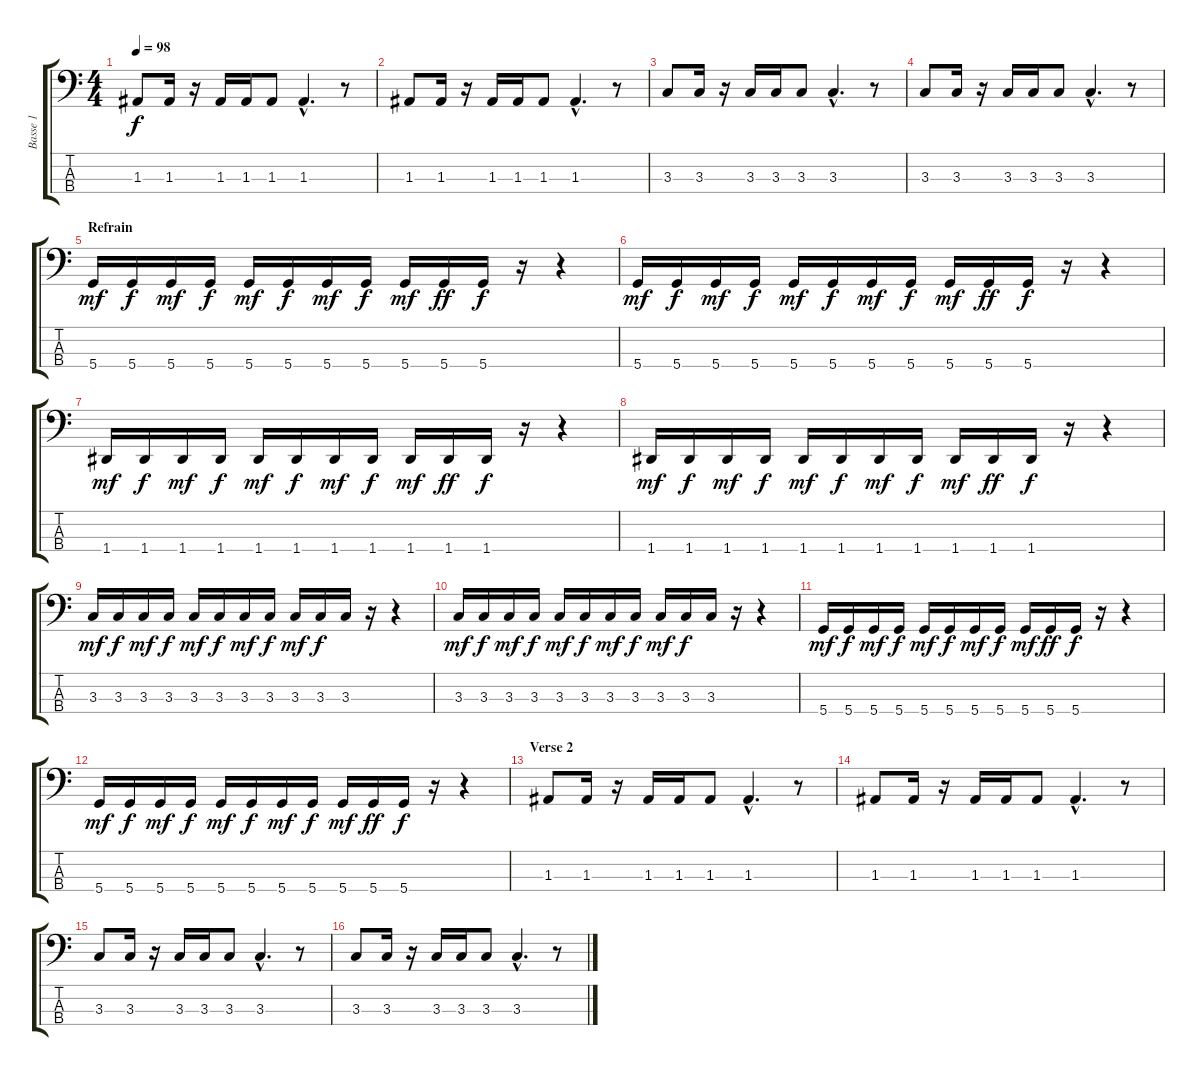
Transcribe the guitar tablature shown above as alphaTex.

\track ("Basse 1" "Basse 1") {instrument electricbassfinger}
\staff {score tabs}
\tuning (G2 D2 A1 D1) {hide}
\ts (4 4)
\tempo 98
\clef f4
\ks c
1.3.8{dy f} 1.3.16 r.16 1.3.16 1.3.16 1.3.8 1.3{hac}.4{d} r.8 |
1.3.8 1.3.16 r.16 1.3.16 1.3.16 1.3.8 1.3{hac}.4{d} r.8 |
3.3.8 3.3.16 r.16 3.3.16 3.3.16 3.3.8 3.3{hac}.4{d} r.8 |
3.3.8 3.3.16 r.16 3.3.16 3.3.16 3.3.8 3.3{hac}.4{d} r.8 |
\section ("" "Refrain")
5.4.16{dy mf} 5.4.16{dy f} 5.4.16{dy mf} 5.4.16{dy f} 5.4.16{dy mf} 5.4.16{dy f} 5.4.16{dy mf} 5.4.16{dy f} 5.4.16{dy mf} 5.4.16{dy ff} 5.4.16{dy f} r.16 r.4 |
5.4.16{dy mf} 5.4.16{dy f} 5.4.16{dy mf} 5.4.16{dy f} 5.4.16{dy mf} 5.4.16{dy f} 5.4.16{dy mf} 5.4.16{dy f} 5.4.16{dy mf} 5.4.16{dy ff} 5.4.16{dy f} r.16 r.4 |
1.4.16{dy mf} 1.4.16{dy f} 1.4.16{dy mf} 1.4.16{dy f} 1.4.16{dy mf} 1.4.16{dy f} 1.4.16{dy mf} 1.4.16{dy f} 1.4.16{dy mf} 1.4.16{dy ff} 1.4.16{dy f} r.16 r.4 |
1.4.16{dy mf} 1.4.16{dy f} 1.4.16{dy mf} 1.4.16{dy f} 1.4.16{dy mf} 1.4.16{dy f} 1.4.16{dy mf} 1.4.16{dy f} 1.4.16{dy mf} 1.4.16{dy ff} 1.4.16{dy f} r.16 r.4 |
3.3.16{dy mf} 3.3.16{dy f} 3.3.16{dy mf} 3.3.16{dy f} 3.3.16{dy mf} 3.3.16{dy f} 3.3.16{dy mf} 3.3.16{dy f} 3.3.16{dy mf} 3.3.16{dy f} 3.3.16 r.16 r.4 |
3.3.16{dy mf} 3.3.16{dy f} 3.3.16{dy mf} 3.3.16{dy f} 3.3.16{dy mf} 3.3.16{dy f} 3.3.16{dy mf} 3.3.16{dy f} 3.3.16{dy mf} 3.3.16{dy f} 3.3.16 r.16 r.4 |
5.4.16{dy mf} 5.4.16{dy f} 5.4.16{dy mf} 5.4.16{dy f} 5.4.16{dy mf} 5.4.16{dy f} 5.4.16{dy mf} 5.4.16{dy f} 5.4.16{dy mf} 5.4.16{dy ff} 5.4.16{dy f} r.16 r.4 |
5.4.16{dy mf} 5.4.16{dy f} 5.4.16{dy mf} 5.4.16{dy f} 5.4.16{dy mf} 5.4.16{dy f} 5.4.16{dy mf} 5.4.16{dy f} 5.4.16{dy mf} 5.4.16{dy ff} 5.4.16{dy f} r.16 r.4 |
\section ("" "Verse 2")
1.3.8 1.3.16 r.16 1.3.16 1.3.16 1.3.8 1.3{hac}.4{d} r.8 |
1.3.8 1.3.16 r.16 1.3.16 1.3.16 1.3.8 1.3{hac}.4{d} r.8 |
3.3.8 3.3.16 r.16 3.3.16 3.3.16 3.3.8 3.3{hac}.4{d} r.8 |
3.3.8 3.3.16 r.16 3.3.16 3.3.16 3.3.8 3.3{hac}.4{d} r.8
